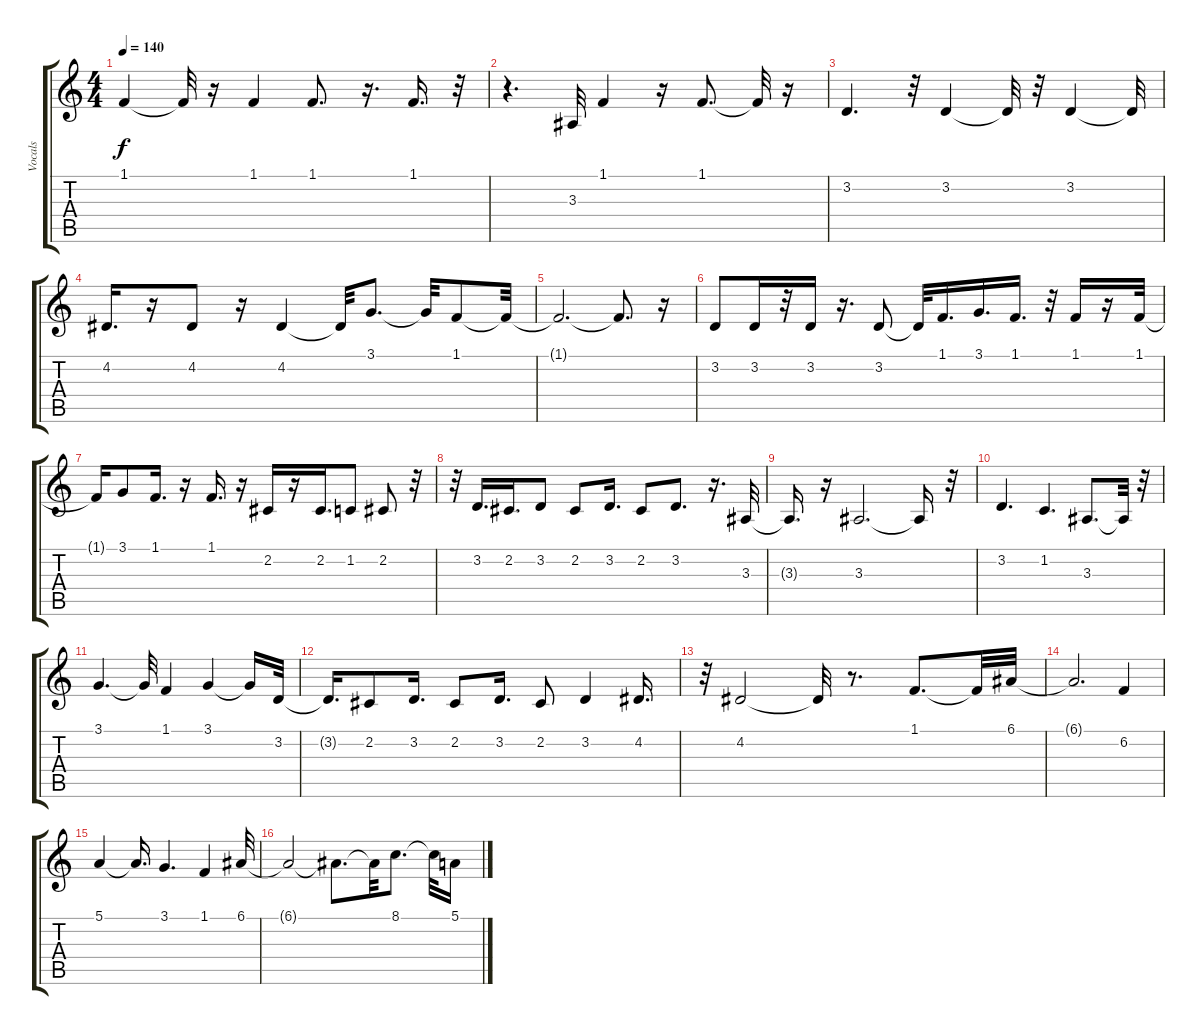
\track ("Vocals" "Vocals") {instrument tenorsax}
\staff {score tabs}
\tuning (E4 B3 G3 D3 A2 E2) {hide}
\ts (4 4)
\tempo 140
\clef g2
\ks c
1.1{t}.4{dy f} 1.1{t}.32 r.16 1.1.4 1.1.8{d} r.16{d} 1.1.16{d} r.32 |
r.4{d} 3.3.32 1.1.4 r.16 1.1.8{d} 1.1{t}.32 r.16 |
3.2.4{d} r.32 3.2.4 3.2{t}.32 r.32 3.2.4 3.2{t}.32 |
4.2.16{d} r.16 4.2.8 r.16 4.2.4 4.2{t}.32 3.1.8{d} 3.1{t}.32 1.1.8 1.1{t}.32 |
1.1{t}.2{d} 1.1{t}.8{d} r.16 |
3.2.8 3.2.16 r.32 3.2.16 r.16{d} 3.2.8 3.2{t}.32 1.1.16{d} 3.1.16{d} 1.1.16{d} r.32 1.1.16 r.16 1.1.32 |
1.1{t}.16 3.1.8 1.1.16{d} r.16 1.1.16{d} r.16 2.2.16 r.16 2.2.16{d} 1.2.8 2.2.8 r.32 |
r.32 3.2.16{d} 2.2.16{d} 3.2.8 2.2.8 3.2.16{d} 2.2.8 3.2.8{d} r.16{d} 3.3.32 |
3.3{t}.16{d} r.16 3.3.2{d} 3.3{t}.16 r.32 |
3.2.4{d} 1.2.4{d} 3.3.8{d} 3.3{t}.32 r.32 |
3.1.4{d} 3.1{t}.32 1.1.4 3.1.4 3.1{t}.16 3.2.32 |
3.2{t}.16{d} 2.2.8 3.2.16{d} 2.2.8 3.2.16{d} 2.2.8 3.2.4 4.2.16{d} |
r.32 4.2.2 4.2{t}.32 r.8{d} 1.1.8{d} 1.1{t}.32 6.1.32 |
6.1{t}.2{d} 6.2.4 |
5.1.4 5.1{t}.16{d} 3.1.4{d} 1.1.4 6.1.32 |
6.1{t}.2 6.1{t}.8{d} 6.1{t}.32 8.1.8{d} 8.1{t}.32 5.1.16
